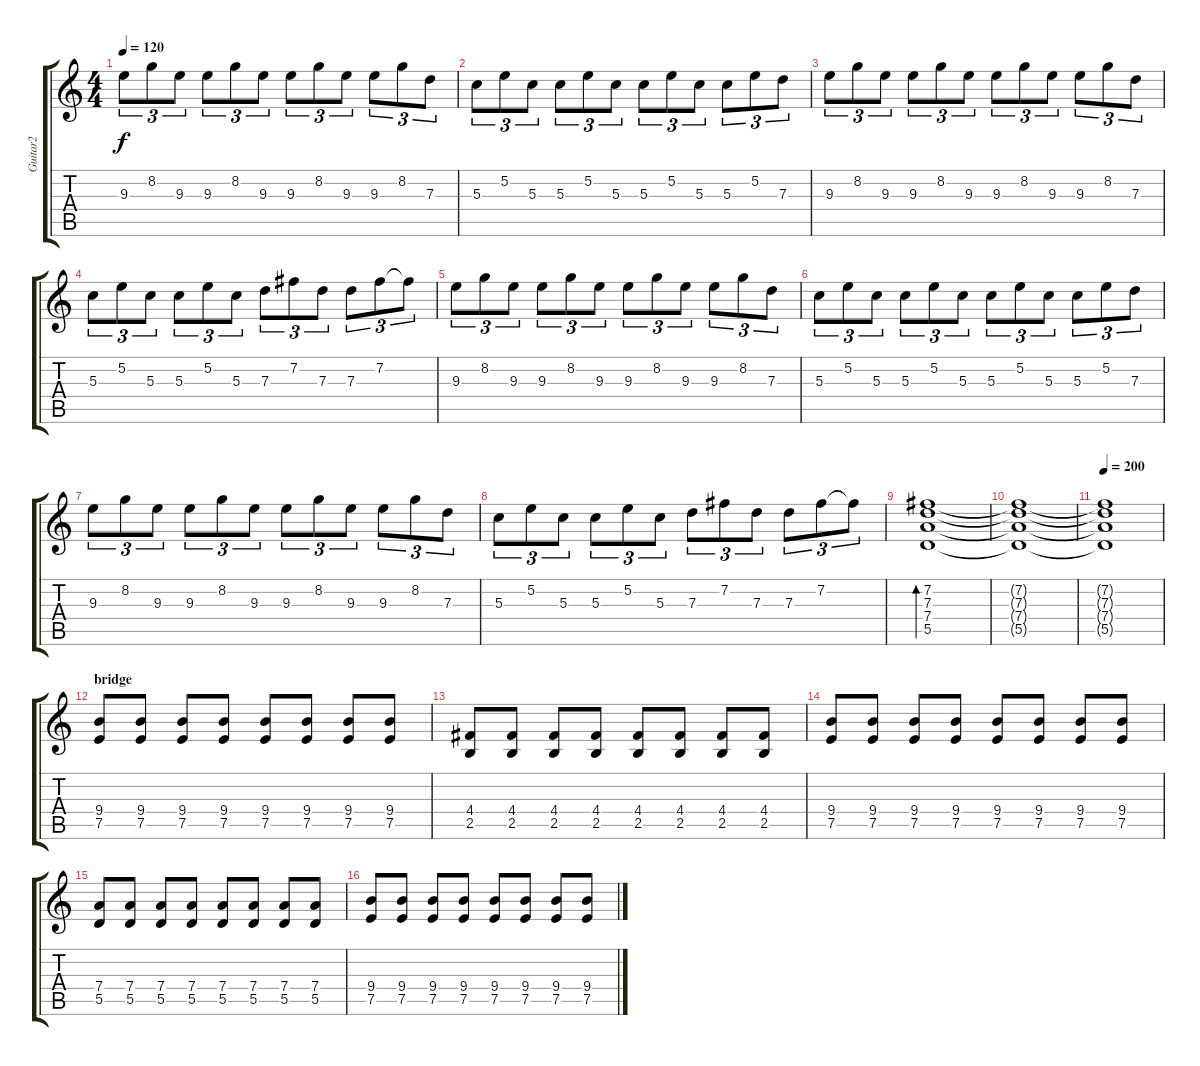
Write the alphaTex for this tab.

\track ("Guitar2" "Guitar2") {instrument acousticguitarnylon}
\staff {score tabs}
\tuning (E4 B3 G3 D3 A2 E2) {hide}
\ts (4 4)
\tempo 120
\clef g2
\ks c
9.3.8{tu (3 2) dy f} 8.2.8{tu (3 2)} 9.3.8{tu (3 2)} 9.3.8{tu (3 2)} 8.2.8{tu (3 2)} 9.3.8{tu (3 2)} 9.3.8{tu (3 2)} 8.2.8{tu (3 2)} 9.3.8{tu (3 2)} 9.3.8{tu (3 2)} 8.2.8{tu (3 2)} 7.3.8{tu (3 2)} |
5.3.8{tu (3 2)} 5.2.8{tu (3 2)} 5.3.8{tu (3 2)} 5.3.8{tu (3 2)} 5.2.8{tu (3 2)} 5.3.8{tu (3 2)} 5.3.8{tu (3 2)} 5.2.8{tu (3 2)} 5.3.8{tu (3 2)} 5.3.8{tu (3 2)} 5.2.8{tu (3 2)} 7.3.8{tu (3 2)} |
9.3.8{tu (3 2)} 8.2.8{tu (3 2)} 9.3.8{tu (3 2)} 9.3.8{tu (3 2)} 8.2.8{tu (3 2)} 9.3.8{tu (3 2)} 9.3.8{tu (3 2)} 8.2.8{tu (3 2)} 9.3.8{tu (3 2)} 9.3.8{tu (3 2)} 8.2.8{tu (3 2)} 7.3.8{tu (3 2)} |
5.3.8{tu (3 2)} 5.2.8{tu (3 2)} 5.3.8{tu (3 2)} 5.3.8{tu (3 2)} 5.2.8{tu (3 2)} 5.3.8{tu (3 2)} 7.3.8{tu (3 2)} 7.2.8{tu (3 2)} 7.3.8{tu (3 2)} 7.3.8{tu (3 2)} 7.2.8{tu (3 2)} 7.2{t}.8{tu (3 2)} |
9.3.8{tu (3 2)} 8.2.8{tu (3 2)} 9.3.8{tu (3 2)} 9.3.8{tu (3 2)} 8.2.8{tu (3 2)} 9.3.8{tu (3 2)} 9.3.8{tu (3 2)} 8.2.8{tu (3 2)} 9.3.8{tu (3 2)} 9.3.8{tu (3 2)} 8.2.8{tu (3 2)} 7.3.8{tu (3 2)} |
5.3.8{tu (3 2)} 5.2.8{tu (3 2)} 5.3.8{tu (3 2)} 5.3.8{tu (3 2)} 5.2.8{tu (3 2)} 5.3.8{tu (3 2)} 5.3.8{tu (3 2)} 5.2.8{tu (3 2)} 5.3.8{tu (3 2)} 5.3.8{tu (3 2)} 5.2.8{tu (3 2)} 7.3.8{tu (3 2)} |
9.3.8{tu (3 2)} 8.2.8{tu (3 2)} 9.3.8{tu (3 2)} 9.3.8{tu (3 2)} 8.2.8{tu (3 2)} 9.3.8{tu (3 2)} 9.3.8{tu (3 2)} 8.2.8{tu (3 2)} 9.3.8{tu (3 2)} 9.3.8{tu (3 2)} 8.2.8{tu (3 2)} 7.3.8{tu (3 2)} |
5.3.8{tu (3 2)} 5.2.8{tu (3 2)} 5.3.8{tu (3 2)} 5.3.8{tu (3 2)} 5.2.8{tu (3 2)} 5.3.8{tu (3 2)} 7.3.8{tu (3 2)} 7.2.8{tu (3 2)} 7.3.8{tu (3 2)} 7.3.8{tu (3 2)} 7.2.8{tu (3 2)} 7.2{t}.8{tu (3 2)} |
(7.2 7.3 7.4 5.5).1{bd 480} |
(7.2{t} 7.3{t} 7.4{t} 5.5{t}).1 |
\tempo 200
(7.2{t} 7.3{t} 7.4{t} 5.5{t}).1 |
\section ("" "bridge")
(9.4 7.5).8{volume 11 instrument overdrivenguitar} (9.4 7.5).8 (9.4 7.5).8 (9.4 7.5).8 (9.4 7.5).8 (9.4 7.5).8 (9.4 7.5).8 (9.4 7.5).8 |
(4.4 2.5).8 (4.4 2.5).8 (4.4 2.5).8 (4.4 2.5).8 (4.4 2.5).8 (4.4 2.5).8 (4.4 2.5).8 (4.4 2.5).8 |
(9.4 7.5).8 (9.4 7.5).8 (9.4 7.5).8 (9.4 7.5).8 (9.4 7.5).8 (9.4 7.5).8 (9.4 7.5).8 (9.4 7.5).8 |
(7.4 5.5).8 (7.4 5.5).8 (7.4 5.5).8 (7.4 5.5).8 (7.4 5.5).8 (7.4 5.5).8 (7.4 5.5).8 (7.4 5.5).8 |
(9.4 7.5).8 (9.4 7.5).8 (9.4 7.5).8 (9.4 7.5).8 (9.4 7.5).8 (9.4 7.5).8 (9.4 7.5).8 (9.4 7.5).8
